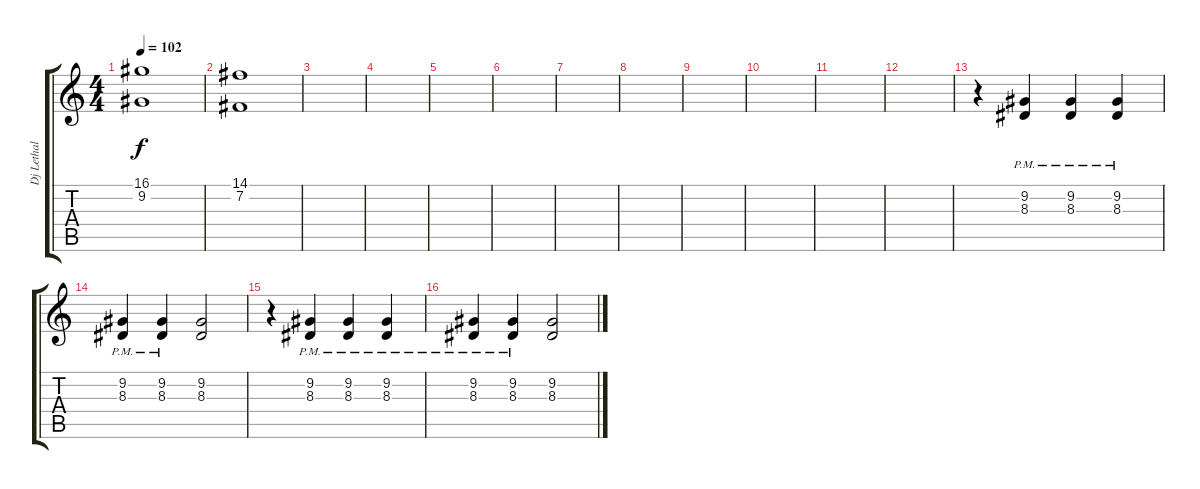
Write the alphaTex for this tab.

\track ("Dj Lethal (Samples)" "Dj Lethal ") {instrument stringensemble1}
\staff {score tabs}
\tuning (E4 B3 G3 D3 A2 E2) {hide}
\ts (4 4)
\tempo 102
\clef g2
\ks c
(16.1 9.2).1{dy f} |
(14.1 7.2).1 |
|
|
|
|
|
|
|
|
|
|
r.4{volume 16} (9.2{pm} 8.3{pm}).4 (9.2{pm} 8.3{pm}).4 (9.2{pm} 8.3{pm}).4 |
(9.2{pm} 8.3{pm}).4 (9.2{pm} 8.3{pm}).4 (9.2 8.3).2 |
r.4 (9.2{pm} 8.3{pm}).4 (9.2{pm} 8.3{pm}).4 (9.2{pm} 8.3{pm}).4 |
(9.2{pm} 8.3{pm}).4 (9.2{pm} 8.3{pm}).4 (9.2 8.3).2
